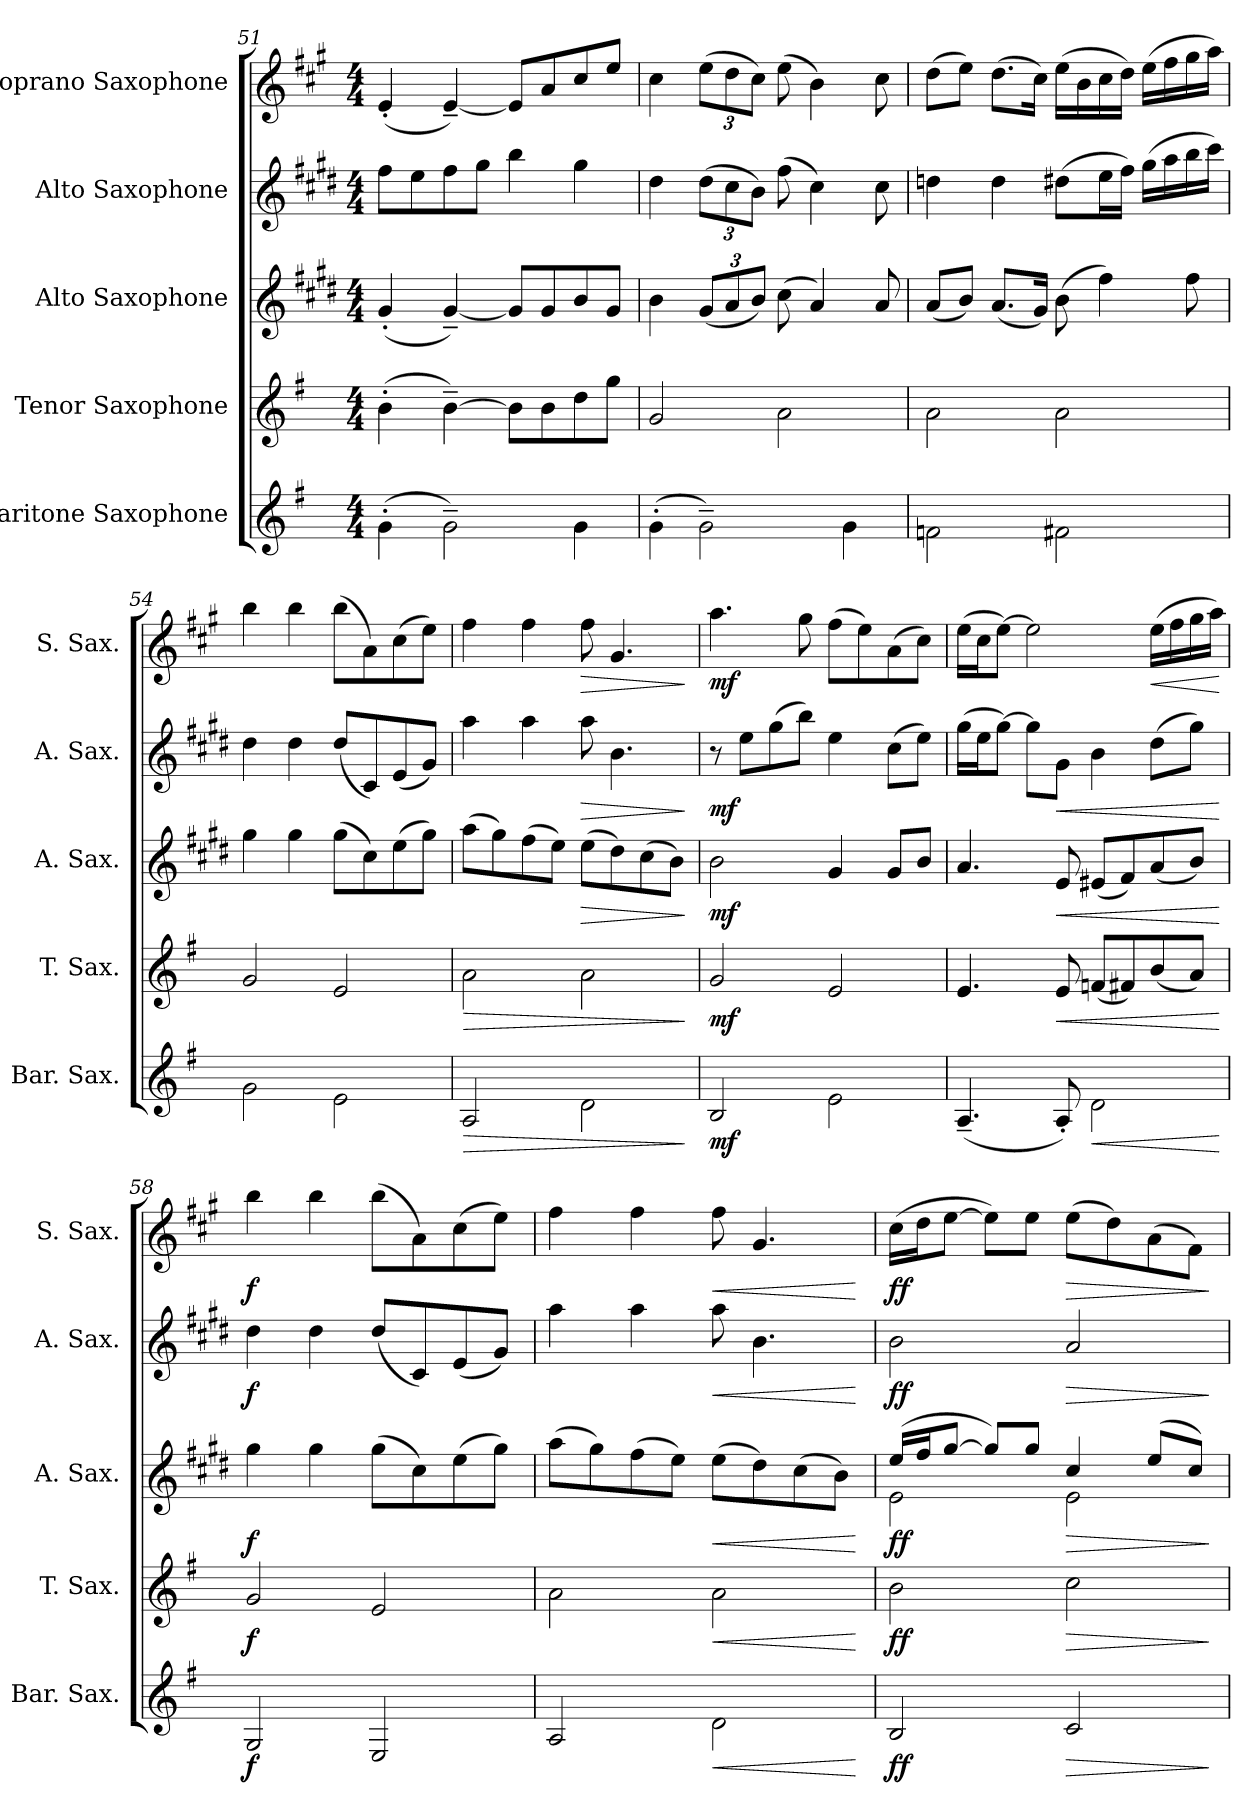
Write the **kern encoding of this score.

**kern	**dynam	**kern	**dynam	**kern	**dynam	**kern	**dynam	**kern	**dynam
*part5	*part5	*part4	*part4	*part3	*part3	*part2	*part2	*part1	*part1
*staff5	*staff5	*staff4	*staff4	*staff3	*staff3	*staff2	*staff2	*staff1	*staff1
*I"Baritone Saxophone	*	*I"Tenor Saxophone	*	*I"Alto Saxophone	*	*I"Alto Saxophone	*	*I"Soprano Saxophone	*
*I'Bar. Sax.	*	*I'T. Sax.	*	*I'A. Sax.	*	*I'A. Sax.	*	*I'S. Sax.	*
*clefG2	*	*clefG2	*	*clefG2	*	*clefG2	*	*clefG2	*
*ITrd12c21	*	*ITrd8c14	*	*ITrd5c9	*	*ITrd5c9	*	*ITrd1c2	*
*k[f#]	*	*k[f#]	*	*k[f#]	*	*k[f#]	*	*k[f#]	*
*M4/4	*	*M4/4	*	*M4/4	*	*M4/4	*	*M4/4	*
=51	=51	=51	=51	=51	=51	=51	=51	=51	=51
(>4G'\	.	(>4B'\	.	(<4B'/	.	8a\L	.	(<4d'/	.
.	.	.	.	.	.	8g\	.	.	.
2G~\)	.	[4B~\)	.	[4B~/)	.	8a\	.	[4d~/)	.
.	.	.	.	.	.	8b\J	.	.	.
.	.	8B\L]	.	8B/L]	.	4dd\	.	8d/L]	.
.	.	8B\	.	8B/	.	.	.	8g/	.
4G\	.	8d\	.	8d/	.	4b\	.	8b/	.
.	.	8g\J	.	8B/J	.	.	.	8dd/J	.
=52	=52	=52	=52	=52	=52	=52	=52	=52	=52
(>4G'\	.	2G/	.	4d\	.	4f#\	.	4b\	.
*	*	*	*	*Xbrackettup	*	*Xbrackettup	*	*Xbrackettup	*
2G~\)	.	.	.	(<12B/L	.	(>12f#\L	.	(>12dd\L	.
.	.	.	.	12c/	.	12e\	.	12cc\	.
.	.	.	.	12d/J)	.	12d\J)	.	12b\J)	.
.	.	2A\	.	(>8e\	.	(>8a\	.	(>8dd\	.
.	.	.	.	4c/)	.	4e\)	.	4a\)	.
4G\	.	.	.	.	.	.	.	.	.
.	.	.	.	8c/	.	8e\	.	8b\	.
=53	=53	=53	=53	=53	=53	=53	=53	=53	=53
2Fn\	.	2A\	.	(<8c/L	.	4fn\	.	(>8cc\L	.
.	.	.	.	8d/J)	.	.	.	8dd\J)	.
.	.	.	.	(<8.c/L	.	4f\	.	(>8.cc\L	.
.	.	.	.	16B/Jk)	.	.	.	16b\Jk)	.
2F#X\	.	2A\	.	(>8d\	.	(>8f#X\L	.	(>16dd\LL	.
.	.	.	.	.	.	.	.	16a\	.
.	.	.	.	4a\)	.	16g\L	.	16b\	.
.	.	.	.	.	.	16a\JJ)	.	16cc\JJ)	.
.	.	.	.	.	.	(>16b\LL	.	(>16dd\LL	.
.	.	.	.	.	.	16cc\	.	16ee\	.
.	.	.	.	8a\	.	16dd\	.	16ff#\	.
.	.	.	.	.	.	16ee\JJ)	.	16gg\JJ)	.
!!LO:LB:g=z
=54	=54	=54	=54	=54	=54	=54	=54	=54	=54
2G\	.	2G/	.	4b\	.	4f#\	.	4aa\	.
.	.	.	.	4b\	.	4f#\	.	4aa\	.
2E\	.	2E/	.	(>8b\L	.	(<8f#/L	.	(>8aa\L	.
.	.	.	.	8e\)	.	8E/)	.	8g\)	.
.	.	.	.	(>8g\	.	(<8G/	.	(>8b\	.
.	.	.	.	8b\J)	.	8B/J)	.	8dd\J)	.
=55	=55	=55	=55	=55	=55	=55	=55	=55	=55
!	!LO:HP:b	!	!LO:HP:b	!	!	!	!	!	!
2AA/	>	2A\	>	(>8cc\L	.	4cc\	.	4ee\	.
.	.	.	.	8b\)	.	.	.	.	.
.	.	.	.	(>8a\	.	4cc\	.	4ee\	.
.	.	.	.	8g\J)	.	.	.	.	.
!	!	!	!	!	!LO:HP:b	!	!LO:HP:b	!	!LO:HP:b
2D\	.	2A\	.	(>8g\L	>	8cc\	>	8ee\	>
.	.	.	.	8f#\)	.	4.d\	.	4.f#/	.
.	.	.	.	(>8e\	.	.	.	.	.
.	.	.	.	8d\J)	.	.	.	.	.
.	]	.	]	.	]	.	]	.	]
=56	=56	=56	=56	=56	=56	=56	=56	=56	=56
!	!LO:DY:b	!	!LO:DY:b	!	!LO:DY:b	!	!LO:DY:b	!	!LO:DY:b
2BB/	mf	2G/	mf	2d\	mf	8r	mf	4.gg\	mf
.	.	.	.	.	.	8g\L	.	.	.
.	.	.	.	.	.	(>8b\	.	.	.
.	.	.	.	.	.	8dd\J)	.	8ff#\	.
2E\	.	2E/	.	4B/	.	4g\	.	(>8ee\L	.
.	.	.	.	.	.	.	.	8dd\)	.
.	.	.	.	8B/L	.	(>8e\L	.	(>8g\	.
.	.	.	.	8d/J	.	8g\J)	.	8b\J)	.
=57	=57	=57	=57	=57	=57	=57	=57	=57	=57
(<4.AA~/	.	4.E/	.	4.c/	.	(>16b\LL	.	(>16dd\LL	.
.	.	.	.	.	.	16g\J	.	16b\J	.
.	.	.	.	.	.	[8b\J)	.	[8dd\J)	.
.	.	.	.	.	.	8b\L]	.	2dd\]	.
!	!	!	!LO:HP:b	!	!LO:HP:b	!	!LO:HP:b	!	!
8AA'/)	.	8E/	<	8G/	<	8B\J	<	.	.
!	!LO:HP:b	!	!	!	!	!	!	!	!
2D\	<	(<8Fn/L	.	(<8G#X/L	.	4d\	.	.	.
.	.	8F#X/)	.	8A/)	.	.	.	.	.
!	!	!	!	!	!	!	!	!	!LO:HP:b
.	.	(<8B/	.	(<8c/	.	(>8f#\L	.	(>16dd\LL	<
.	.	.	.	.	.	.	.	16ee\	.
.	.	8A/J)	.	8d/J)	.	8b\J)	.	16ff#\	.
.	.	.	.	.	.	.	.	16gg\JJ)	.
.	[	.	[	.	[	.	[	.	[
!!LO:PB:g=z
=58	=58	=58	=58	=58	=58	=58	=58	=58	=58
!	!LO:DY:b	!	!LO:DY:b	!	!LO:DY:b	!	!LO:DY:b	!	!LO:DY:b
2GG/	f	2G/	f	4b\	f	4f#\	f	4aa\	f
.	.	.	.	4b\	.	4f#\	.	4aa\	.
2EE/	.	2E/	.	(>8b\L	.	(<8f#/L	.	(>8aa\L	.
.	.	.	.	8e\)	.	8E/)	.	8g\)	.
.	.	.	.	(>8g\	.	(<8G/	.	(>8b\	.
.	.	.	.	8b\J)	.	8B/J)	.	8dd\J)	.
=59	=59	=59	=59	=59	=59	=59	=59	=59	=59
2AA/	.	2A\	.	(>8cc\L	.	4cc\	.	4ee\	.
.	.	.	.	8b\)	.	.	.	.	.
.	.	.	.	(>8a\	.	4cc\	.	4ee\	.
.	.	.	.	8g\J)	.	.	.	.	.
!	!LO:HP:b	!	!LO:HP:b	!	!LO:HP:b	!	!LO:HP:b	!	!LO:HP:b
2D\	<	2A\	<	(>8g\L	<	8cc\	<	8ee\	<
.	.	.	.	8f#\)	.	4.d\	.	4.f#/	.
.	.	.	.	(>8e\	.	.	.	.	.
.	.	.	.	8d\J)	.	.	.	.	.
.	[	.	[	.	[	.	[	.	[
=60	=60	=60	=60	=60	=60	=60	=60	=60	=60
*	*	*	*	*^	*	*	*	*	*
!	!LO:DY:b	!	!LO:DY:b	!	!	!LO:DY:b	!	!LO:DY:b	!	!LO:DY:b
2BB/	ff	2B\	ff	(>16g/LL	2G\	ff	2d\	ff	(>16b\LL	ff
.	.	.	.	16a/J	.	.	.	.	16cc\J	.
.	.	.	.	[8b/J	.	.	.	.	[8dd\J	.
.	.	.	.	8b/L])	.	.	.	.	8dd\L])	.
.	.	.	.	8b/J	.	.	.	.	8dd\J	.
!	!LO:HP:b	!	!LO:HP:b	!	!	!LO:HP:b	!	!LO:HP:b	!	!LO:HP:b
2C/	>	2c\	>	4e/	2G\	>	2c/	>	(>8dd\L	>
.	.	.	.	.	.	.	.	.	8cc\)	.
.	.	.	.	(>8g/L	.	.	.	.	(>8g\	.
.	.	.	.	8e/J)	.	.	.	.	8e\J)	.
*	*	*	*	*v	*v	*	*	*	*	*
.	]	.	]	.	]	.	]	.	]
=	=	=	=	=	=	=	=	=	=
*-	*-	*-	*-	*-	*-	*-	*-	*-	*-
